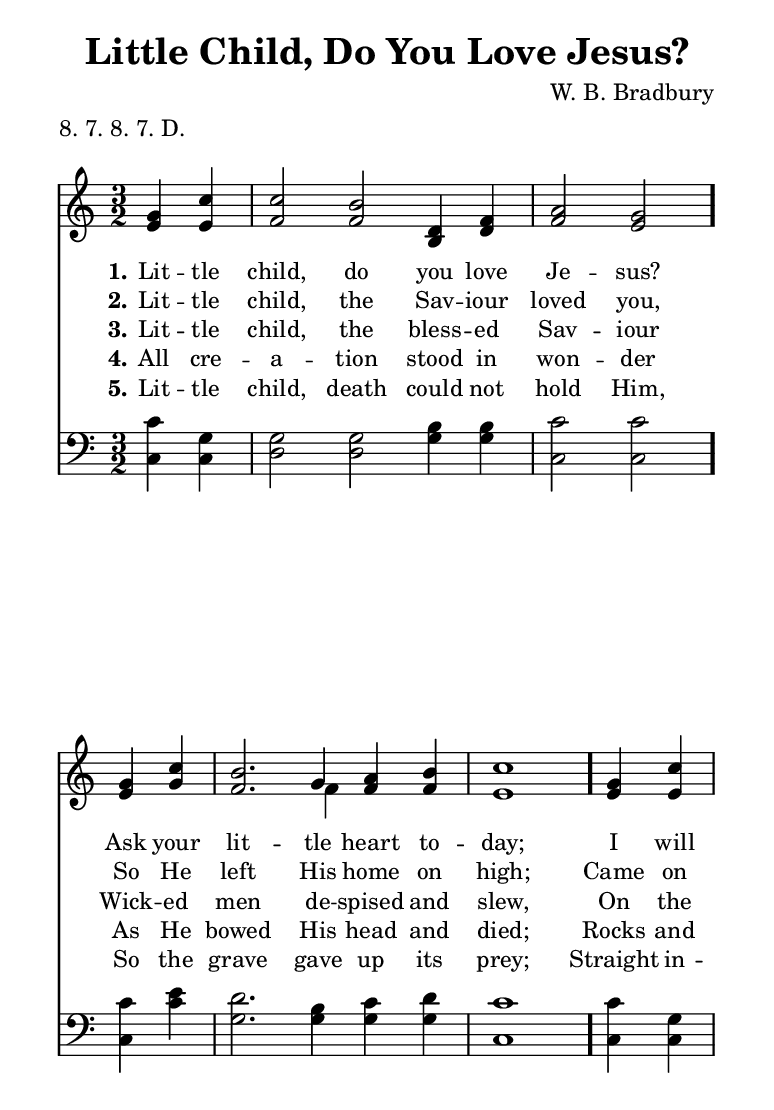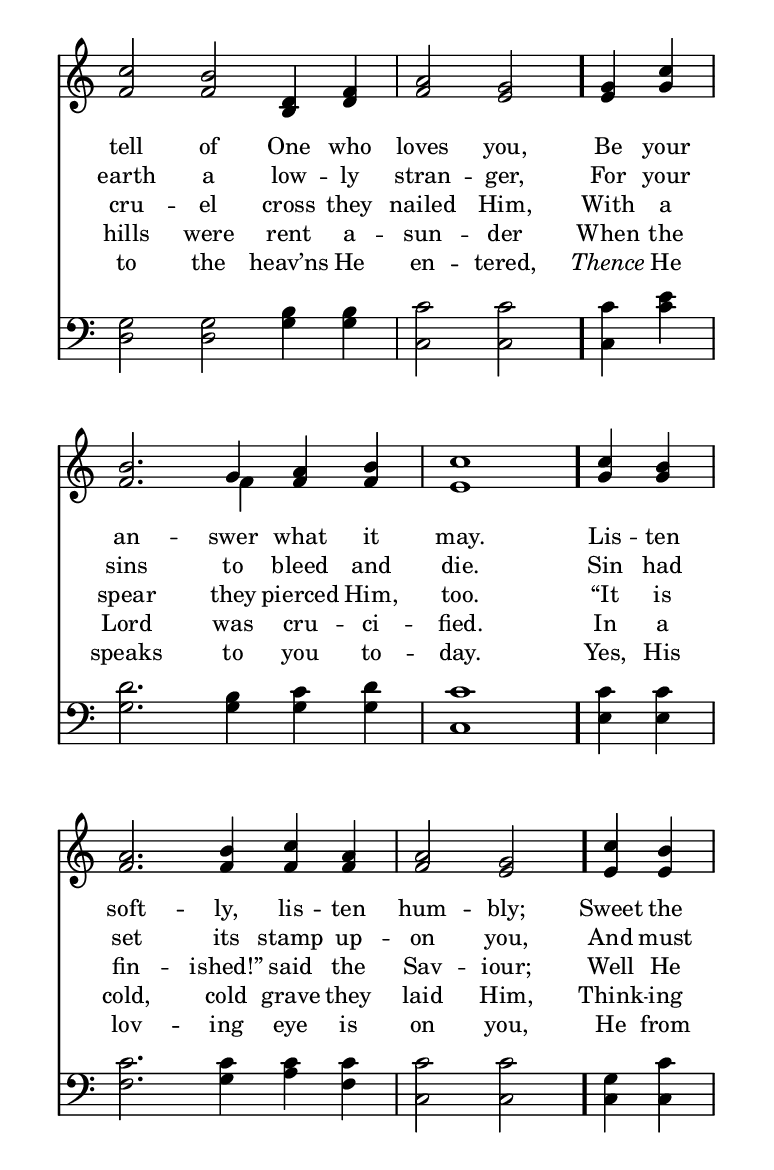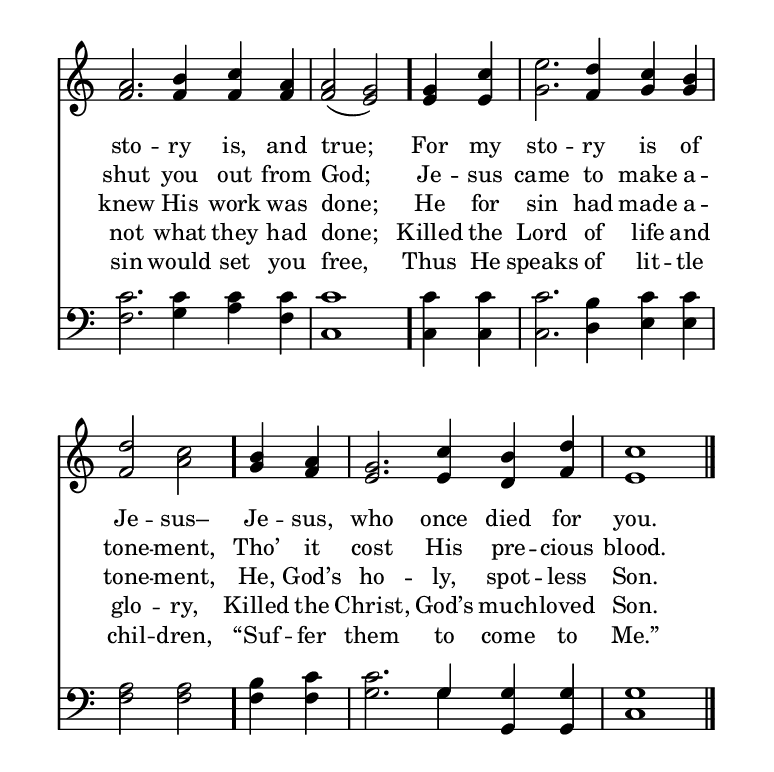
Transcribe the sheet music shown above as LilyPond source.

\include "common/global.ily"
\paper {
  \include "common/paper.ily"
}

\header{
  %children
  hymnnumber = "319"
  title = "Little Child, Do You Love Jesus?"
  tunename = "Whither Pilgrims"
  meter = "8. 7. 8. 7. D."
  poet = ""
  composer = "W. B. Bradbury"
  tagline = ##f
}

global = {
  \include "common/overrides.ily"
  \override Staff.TimeSignature.style = #'numbered
  \time 3/2
  \override Score.MetronomeMark.transparent = ##t % hide all fermata changes too
  \tempo 4=120
  \key c \major
  \partial 2
  \autoBeamOff
}

patternA = { c4 c | c2 c }
patternB = { c4 c | c2. c4 c c | c1 }
patternC = { c4 c | c2. c4 c c | c2 c }

notesSoprano = {
\global
\relative c'' {

  \changePitch \patternA { g c | c b d, f | a g }
  \changePitch \patternB { g c | b g a b | c }
  \changePitch \patternA { g c | c b d, f | a g }
  \changePitch \patternB { g c | b g a b | c }

  \changePitch \patternC { c b | a b c a | a g }
  \changePitch \patternC { c b | a b c a | a( g) }
  \changePitch \patternC { g c | e d c b | d c }
  \changePitch \patternB { b a | g c b d | c }

  \bar "|."

}
}

notesAlto = {
\global
\relative e' {

  \changePitch \patternA { e e | f f b, d | f e }
  \changePitch \patternB { e g | f f f f | e }
  \changePitch \patternA { e e | f f b, d | f e }
  \changePitch \patternB { e g | f f f f | e }

  \changePitch \patternC { g g | f f f f | f e }
  \changePitch \patternC { e e | f f f f | f( e) }
  \changePitch \patternC { e e | g f g g | f a }
  \changePitch \patternB { g f | e e d f | e }

}
}

notesTenor = {
\global
\relative a {

  \changePitch \patternA { c g | g g b b | c c }
  \changePitch \patternB { c e | d b c d | c }
  \changePitch \patternA { c g | g g b b | c c }
  \changePitch \patternB { c e | d b c d | c }

  \changePitch \patternC { c c | c c c c | c c }
  \changePitch \patternB { g c | c c c c | c }
  \changePitch \patternC { c c | c b c c | a a }
  \changePitch \patternB { b c | c g g g | g }

}
}

notesBass = {
\global
\relative f {

  \changePitch \patternA { c c | d d g g | c, c }
  \changePitch \patternB { c c' | g g g g | c, }
  \changePitch \patternA { c c | d d g g | c, c }
  \changePitch \patternB { c c' | g g g g | c, }

  \changePitch \patternC { e e | f g a f | c c }
  \changePitch \patternB { c c | f g a f | c }
  \changePitch \patternC { c c | c d e e | f f }
  \changePitch \patternB { f f | g g g, g | c }

}
}

wordsA = \lyricmode {
\set stanza = "1."

Lit -- tle child, do you love Je -- sus? \bar "."
Ask your lit -- tle heart to -- day; \bar "."
I will tell of One who loves you, \bar "."
Be your an -- swer what it may. \bar "."
Lis -- ten soft -- ly, lis -- ten hum -- bly; \bar "."
Sweet the sto -- ry is, and true; \bar "."
For my sto -- ry is of Je -- sus– \bar "."
Je -- sus, who once died for you. \bar "."

}

wordsB = \lyricmode {
\set stanza = "2."

Lit -- tle child, the Sav -- iour loved you,
So He left His home on high;
Came on earth a low -- ly stran -- ger,
For your sins to bleed and die.
Sin had set its stamp up -- on you,
And must shut you out from God;
Je -- sus came to make a -- tone -- ment,
Tho’ it cost His pre -- cious blood.

}

wordsC = \lyricmode {
\set stanza = "3."

Lit -- tle child, the bless -- ed Sav -- iour
Wick -- ed men de -- spised and slew,
On the cru -- el cross they nailed Him,
With a spear they pierced Him, too.
“It is fin -- ished!” said the Sav -- iour;
Well He knew His work was done;
He for sin had made a -- tone -- ment,
He, God’s ho -- ly, spot -- less Son.

}

wordsD = \lyricmode {
\set stanza = "4."

All cre -- a -- tion stood in won -- der
As He bowed His head and died;
Rocks and hills were rent a -- sun -- der
When the Lord was cru -- ci -- fied.
In a cold, cold grave they laid Him,
Think -- ing not what they had done;
Killed the Lord of life and glo -- ry,
Killed the Christ, God’s much -- loved Son.

}

wordsE = \lyricmode {
\set stanza = "5."

Lit -- tle child, death could not hold Him,
So the grave gave up its prey;
Straight in -- to the heav’ns He en -- tered,
\italicsOn Thence \italicsOff He speaks to you to -- day.
Yes, His lov -- ing eye is on you,
He from sin would set you free,
Thus He speaks of lit -- tle chil -- dren,
“Suf -- fer them to come to Me.”

}

\score {
  \context ChoirStaff <<
    \context Staff = upper <<
      \set Staff.autoBeaming = ##f
      \set ChoirStaff.systemStartDelimiter = #'SystemStartBar
      \set ChoirStaff.printPartCombineTexts = ##f
      \partcombine #'(2 . 9) \notesSoprano \notesAlto
      \context NullVoice = sopranos { \voiceOne << \notesSoprano >> }
      \context NullVoice = altos { \voiceTwo << \notesAlto >> }
      \context Lyrics = one   \lyricsto sopranos \wordsA
      \context Lyrics = two   \lyricsto sopranos \wordsB
      \context Lyrics = three \lyricsto sopranos \wordsC
      \context Lyrics = four  \lyricsto sopranos \wordsD
      \context Lyrics = five  \lyricsto sopranos \wordsE
    >>
    \context Staff = men <<
      \set Staff.autoBeaming = ##f
      \clef bass
      \set ChoirStaff.printPartCombineTexts = ##f
      \partcombine #'(2 . 9) \notesTenor \notesBass
      \context NullVoice = tenors { \voiceOne << \notesTenor >> }
      \context NullVoice = basses { \voiceTwo << \notesBass >> }
    >>
  >>
  \layout {
    \include "common/layout.ily"
  }
  \midi{
    \include "common/midi.ily"
  }
}

\version "2.19.49"  % necessary for upgrading to future LilyPond versions.

% vi:set et ts=2 sw=2 ai nocindent syntax=lilypond:
